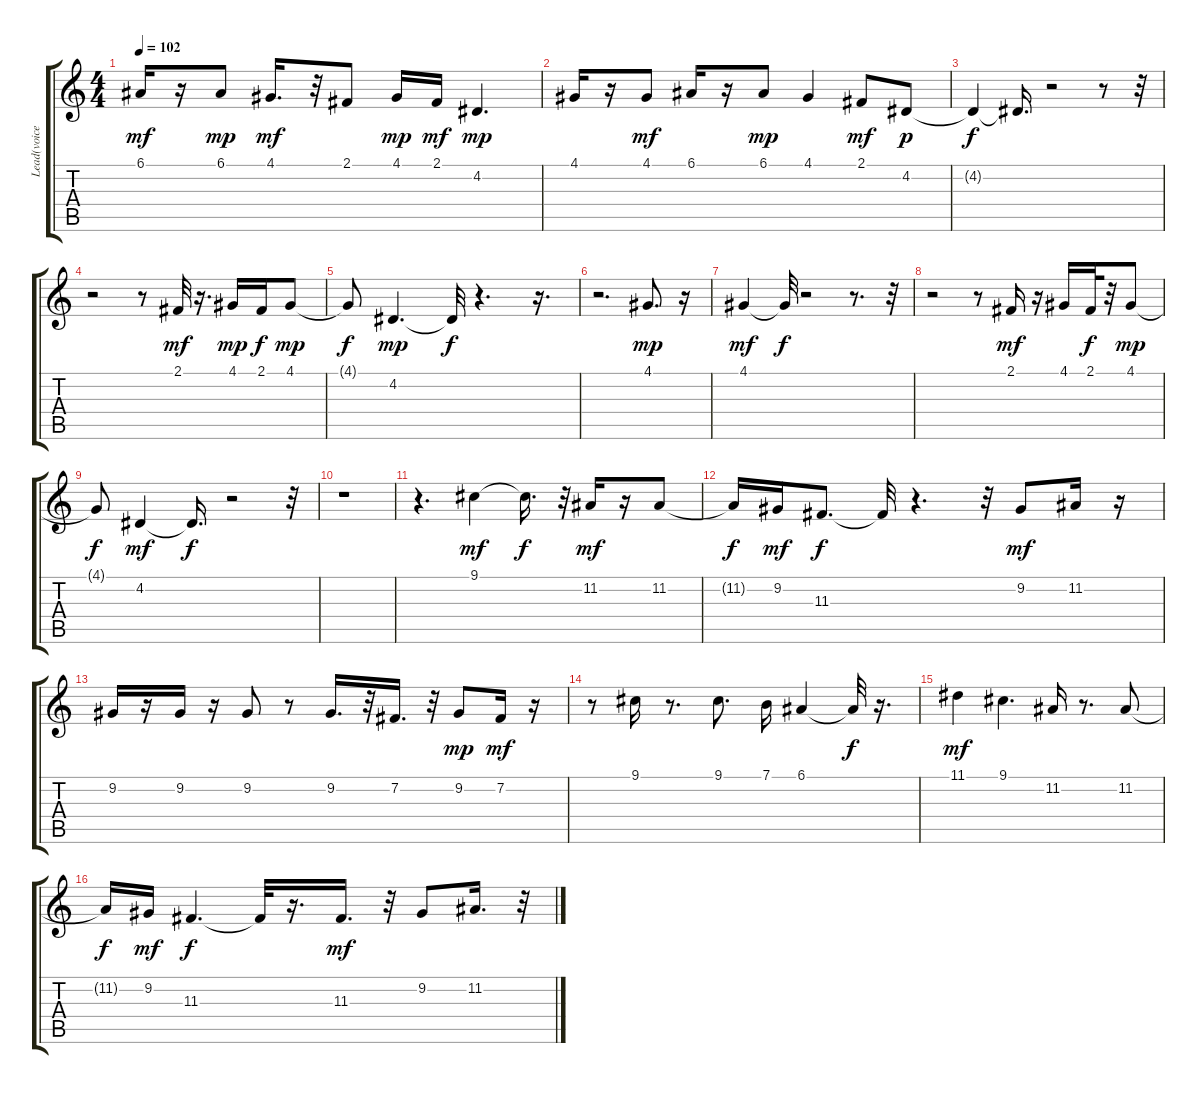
\track ("Lead(voice)" "Lead(voice") {instrument lead3calliope}
\staff {score tabs}
\tuning (E4 B3 G3 D3 A2 E2) {hide}
\ts (4 4)
\tempo 102
\clef g2
\ks c
6.1.16{dy mf} r.16 6.1.8{dy mp} 4.1.16{d dy mf} r.32 2.1.8 4.1.16{dy mp} 2.1.16{dy mf} 4.2.4{d dy mp} |
4.1.16 r.16 4.1.8{dy mf} 6.1.16 r.16 6.1.8{dy mp} 4.1.4 2.1.8{dy mf} 4.2.8{dy p} |
4.2{t}.4{dy f} 4.2{t}.16{d} r.2 r.8 r.32 |
r.2 r.8 2.1.32{dy mf} r.16{d} 4.1.16{dy mp} 2.1.16{dy f} 4.1.8{dy mp} |
4.1{t}.8{dy f} 4.2.4{d dy mp} 4.2{t}.32{dy f} r.4{d} r.16{d} |
r.2{d} 4.1.8{d dy mp} r.16 |
4.1.4{dy mf} 4.1{t}.32{dy f} r.2 r.8{d} r.32 |
r.2 r.8 2.1.16{dy mf} r.16 4.1.16 2.1.32{dy f} r.32 4.1.8{dy mp} |
4.1{t}.8{dy f} 4.2.4{dy mf} 4.2{t}.16{d dy f} r.2 r.32 |
r.1 |
r.4{d} 9.1.4{dy mf} 9.1{t}.16{d dy f} r.32 11.2.16{dy mf} r.16 11.2.8 |
11.2{t}.16{dy f} 9.2.16{dy mf} 11.3.8{d dy f} 11.3{t}.32 r.4{d} r.32 9.2.8{dy mf} 11.2.16 r.16 |
9.2.16 r.16 9.2.16 r.16 9.2.8 r.8 9.2.16{d} r.32 7.2.16{d} r.32 9.2.8{dy mp} 7.2.16{dy mf} r.16 |
r.8 9.1.16 r.8{d} 9.1.8{d} 7.1.16 6.1.4 6.1{t}.32{dy f} r.16{d} |
11.1.4{dy mf} 9.1.4{d} 11.2.16 r.8{d} 11.2.8 |
11.2{t}.16{dy f} 9.2.16{dy mf} 11.3.4{d dy f} 11.3{t}.32 r.16{d} 11.3.16{d dy mf} r.32 9.2.8 11.2.16{d} r.32
